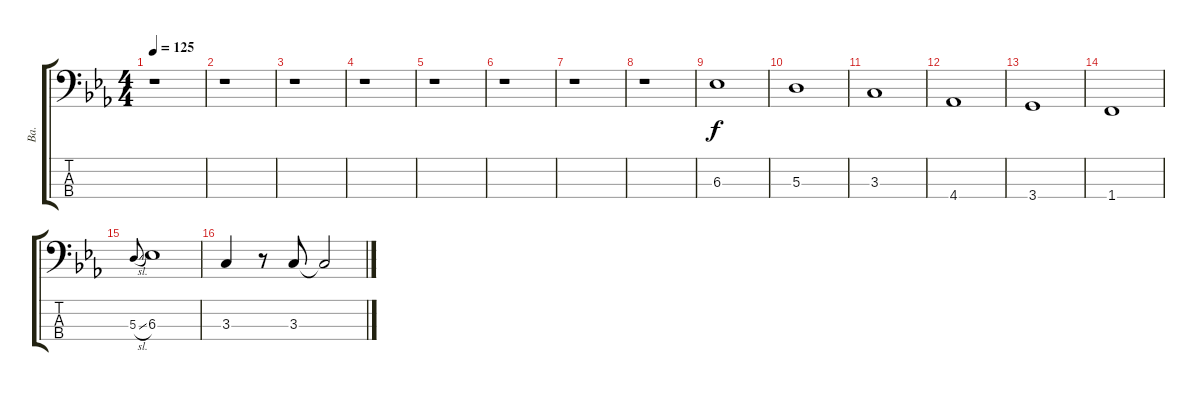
\track ("Ba." "Ba.") {instrument electricbassfinger}
\staff {score tabs}
\tuning (G2 D2 A1 E1) {hide}
\ts (4 4)
\tempo 125
\clef f4
\ks eb
r.1{dy f instrument electricbassfinger} |
r.1 |
r.1 |
r.1 |
r.1 |
r.1 |
r.1 |
r.1 |
6.3.1 |
5.3.1 |
3.3.1 |
4.4.1 |
3.4.1 |
1.4.1 |
5.3{sl}.8{gr onbeat} 6.3.1 |
3.3.4 r.8 3.3.8 3.3{t}.2
